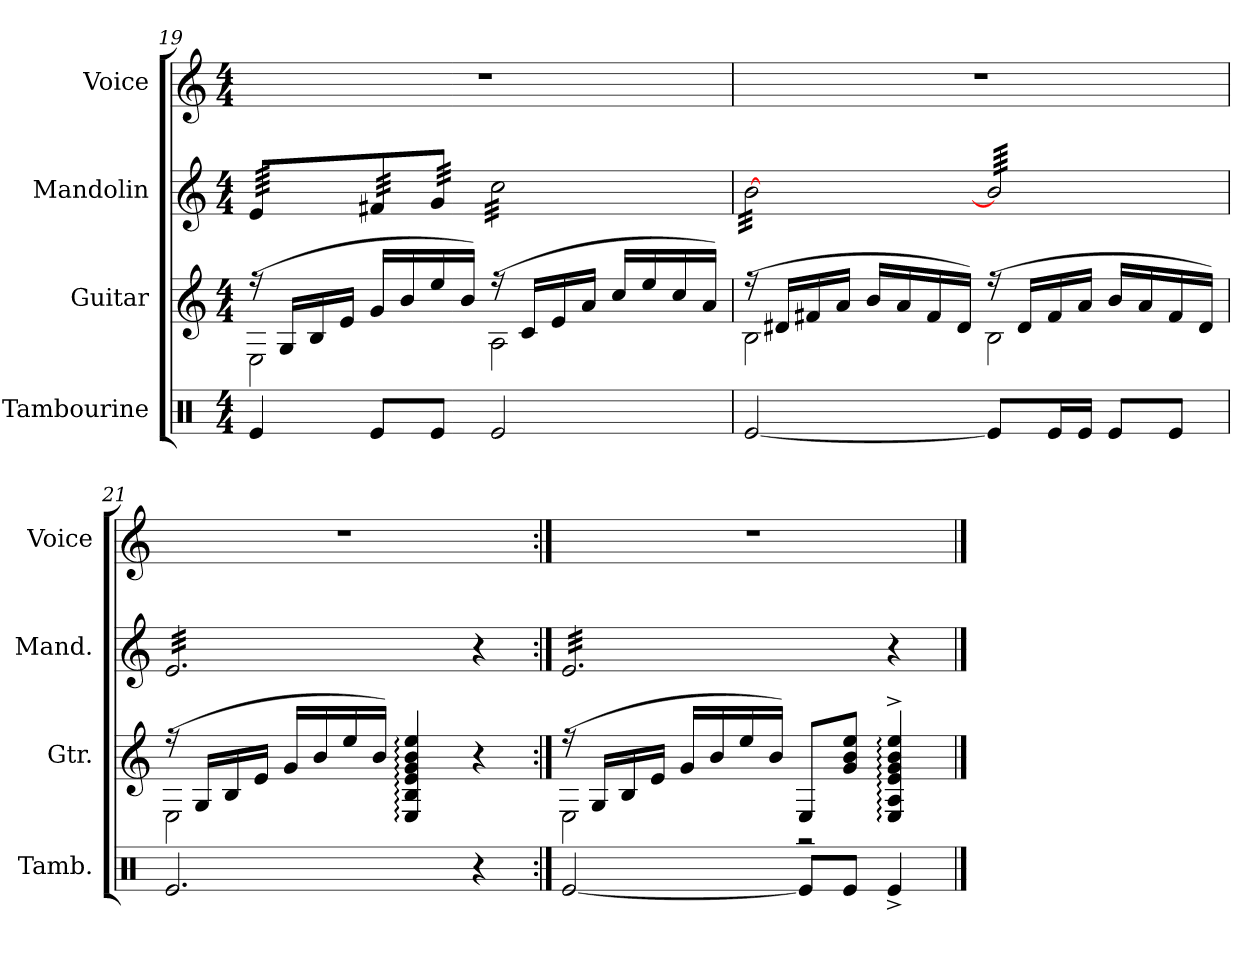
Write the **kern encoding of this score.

**kern	**kern	**kern	**kern
*part4	*part3	*part2	*part1
*staff4	*staff3	*staff2	*staff1
*I"Tambourine	*I"Guitar	*I"Mandolin	*I"Voice
*I'Tamb.	*I'Gtr.	*I'Mand.	*I'Voice
!!LO:LB:g=z
*clefX	*clefG2	*clefG2	*clefG2
*	*ITrd7c12	*	*
*k[]	*k[]	*k[]	*k[]
*C:	*C:	*C:	*C:
*M4/4	*M4/4	*M4/4	*M4/4
=19	=19	=19	=19
*	*^	*	*
*	*	*	*tremolo	*
4Rei/	(16r	2EEi\	64ei/LLLL	1r
.	.	.	64ei/	.
.	.	.	64ei/	.
.	.	.	64ei/	.
.	16GGi/LL	.	64ei/	.
.	.	.	64ei/	.
.	.	.	64ei/	.
.	.	.	64ei/	.
.	16BBi/	.	64ei/	.
.	.	.	64ei/	.
.	.	.	64ei/	.
.	.	.	64ei/	.
.	16Ei/JJ	.	64ei/	.
.	.	.	64ei/	.
.	.	.	64ei/	.
.	.	.	64ei/	.
8Rei/L	16Gi/LL	.	64f#Xi/	.
.	.	.	64f#Xi/	.
.	.	.	64f#Xi/	.
.	.	.	64f#Xi/	.
.	16Bi/	.	64f#Xi/	.
.	.	.	64f#Xi/	.
.	.	.	64f#Xi/	.
.	.	.	64f#Xi/	.
8Rei/J	16ei/	.	64gi/	.
.	.	.	64gi/	.
.	.	.	64gi/	.
.	.	.	64gi/	.
.	16Bi/JJ)	.	64gi/	.
.	.	.	64gi/	.
.	.	.	64gi/	.
.	.	.	64gi/JJJJ	.
2Rei/	(16r	2AAi\	32cci\LLL	.
.	.	.	32cci\	.
.	16Ci/LL	.	32cci\	.
.	.	.	32cci\	.
.	16Ei/	.	32cci\	.
.	.	.	32cci\	.
.	16Ai/JJ	.	32cci\	.
.	.	.	32cci\	.
.	16ci/LL	.	32cci\	.
.	.	.	32cci\	.
.	16ei/	.	32cci\	.
.	.	.	32cci\	.
.	16ci/	.	32cci\	.
.	.	.	32cci\	.
.	16Ai/JJ)	.	32cci\	.
.	.	.	32cci\JJJ	.
=20	=20	=20	=20	=20
[2Rei/	(16r	2BBi\	[32bi\LLL	1r
.	.	.	32bi\	.
.	16D#Xi/LL	.	32bi\	.
.	.	.	32bi\	.
.	16F#Xi/	.	32bi\	.
.	.	.	32bi\	.
.	16Ai/JJ	.	32bi\	.
.	.	.	32bi\	.
.	16Bi/LL	.	32bi\	.
.	.	.	32bi\	.
.	16Ai/	.	32bi\	.
.	.	.	32bi\	.
.	16F#i/	.	32bi\	.
.	.	.	32bi\	.
.	16D#i/JJ)	.	32bi\	.
.	.	.	32bi\JJJ	.
8Rei/L]	(16r	2BBi\	64bi/]LLLL	.
.	.	.	64bi/	.
.	.	.	64bi/	.
.	.	.	64bi/	.
.	16D#i/LL	.	64bi/	.
.	.	.	64bi/	.
.	.	.	64bi/	.
.	.	.	64bi/	.
16Rei/L	16F#i/	.	64ai/	.
.	.	.	64ai/	.
.	.	.	64ai/	.
.	.	.	64ai/	.
16Rei/JJ	16Ai/JJ	.	64ai/	.
.	.	.	64ai/	.
.	.	.	64ai/	.
.	.	.	64ai/	.
8Rei/L	16Bi/LL	.	64gi/	.
.	.	.	64gi/	.
.	.	.	64gi/	.
.	.	.	64gi/	.
.	16Ai/	.	64gi/	.
.	.	.	64gi/	.
.	.	.	64gi/	.
.	.	.	64gi/	.
8Rei/J	16F#i/	.	64f#Xi/	.
.	.	.	64f#Xi/	.
.	.	.	64f#Xi/	.
.	.	.	64f#Xi/	.
.	16D#i/JJ)	.	64f#Xi/	.
.	.	.	64f#Xi/	.
.	.	.	64f#Xi/	.
.	.	.	64f#Xi/JJJJ	.
=21	=21	=21	=21	=21
2.Rei/	(16r	2EEi\	32ei/LLL	1r
.	.	.	32ei/	.
.	16GGi/LL	.	32ei/	.
.	.	.	32ei/	.
.	16BBi/	.	32ei/	.
.	.	.	32ei/	.
.	16Ei/JJ	.	32ei/	.
.	.	.	32ei/	.
.	16Gi/LL	.	32ei/	.
.	.	.	32ei/	.
.	16Bi/	.	32ei/	.
.	.	.	32ei/	.
.	16ei/	.	32ei/	.
.	.	.	32ei/	.
.	16Bi/JJ)	.	32ei/	.
.	.	.	32ei/	.
.	4EEi/: 4BBi: 4Ei: 4Gi: 4Bi: 4ei:	2ryy	32ei/	.
.	.	.	32ei/	.
.	.	.	32ei/	.
.	.	.	32ei/	.
.	.	.	32ei/	.
.	.	.	32ei/	.
.	.	.	32ei/	.
.	.	.	32ei/JJJ	.
4r	4r	.	4r	.
=22:|!	=22:|!	=22:|!	=22:|!	=22:|!
[2Rei/	(16r	2EEi\	32ei/LLL	1r
.	.	.	32ei/	.
.	16GGi/LL	.	32ei/	.
.	.	.	32ei/	.
.	16BBi/	.	32ei/	.
.	.	.	32ei/	.
.	16Ei/JJ	.	32ei/	.
.	.	.	32ei/	.
.	16Gi/LL	.	32ei/	.
.	.	.	32ei/	.
.	16Bi/	.	32ei/	.
.	.	.	32ei/	.
.	16ei/	.	32ei/	.
.	.	.	32ei/	.
.	16Bi/JJ)	.	32ei/	.
.	.	.	32ei/	.
8Rei/L]	8EEi/L	2r	32ei/	.
.	.	.	32ei/	.
.	.	.	32ei/	.
.	.	.	32ei/	.
8Rei/J	8Gi/ 8Bi 8eiJ	.	32ei/	.
.	.	.	32ei/	.
.	.	.	32ei/	.
.	.	.	32ei/JJJ	.
*	*	*	*Xtremolo	*
4Re^i/	4EEi/:^ 4AAi:^ 4Ei:^ 4Gi:^ 4Bi:^ 4ei:^	.	4r	.
*	*v	*v	*	*
==	==	==	==
*-	*-	*-	*-
